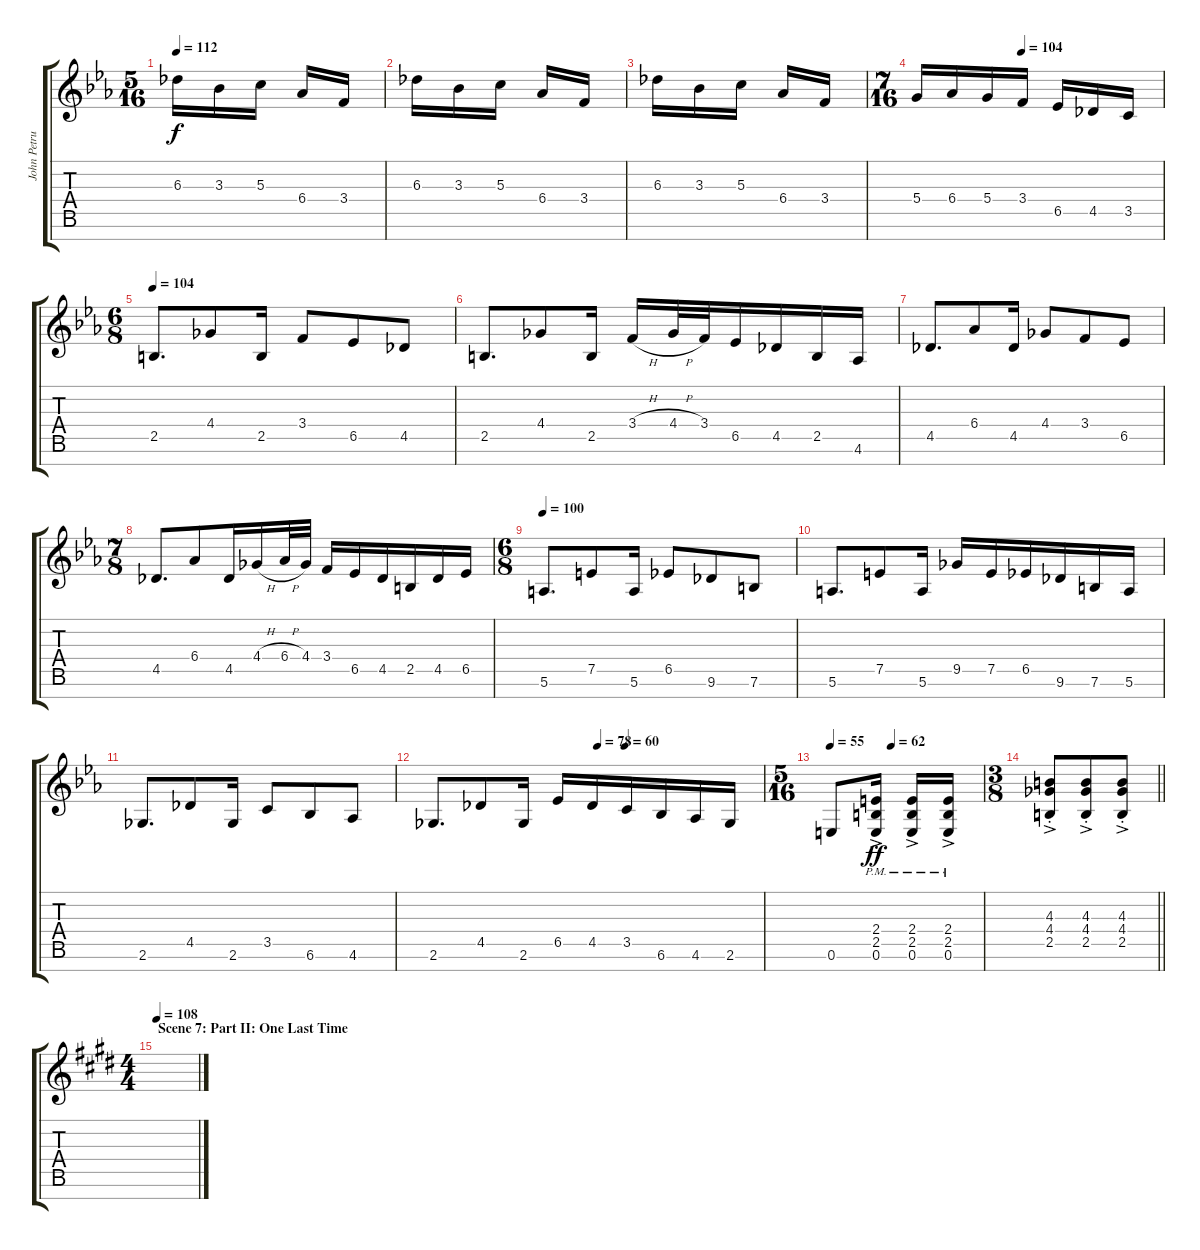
\track ("John Petrucci" "John Petru") {instrument acousticguitarsteel}
\staff {score tabs}
\tuning (E4 B3 G3 D3 A2 E2 B1) {hide}
\ts (5 16)
\tempo 112
\clef g2
\ks eb
6.3.16{dy f} 3.3.16 5.3.16 6.4.16 3.4.16 |
6.3.16 3.3.16 5.3.16 6.4.16 3.4.16 |
6.3.16 3.3.16 5.3.16 6.4.16 3.4.16 |
\ts (7 16)
\tempo (104 0.42857142857142855)
5.4.16 6.4.16 5.4.16 3.4.16 6.5.16 4.5.16 3.5.16 |
\ts (6 8)
\tempo 104
2.5.8{d} 4.4.8 2.5.16 3.4.8 6.5.8 4.5.8 |
2.5.8{d} 4.4.8 2.5.16 3.4{h}.16 4.4{h}.32 3.4.32 6.5.16 4.5.16 2.5.16 4.6.16 |
4.5.8{d} 6.4.8 4.5.16 4.4.8 3.4.8 6.5.8 |
\ts (7 8)
4.5.8{d} 6.4.8 4.5.16 4.4{h}.16 6.4{h}.32 4.4.32 3.4.16 6.5.16 4.5.16 2.5.16 4.5.16 6.5.16 |
\ts (6 8)
\tempo 100
5.6.8{d} 7.5.8 5.6.16 6.5.8 9.6.8 7.6.8 |
5.6.8{d} 7.5.8 5.6.16 9.5.16 7.5.16 6.5.16 9.6.16 7.6.16 5.6.16 |
2.6.8{d} 4.5.8 2.6.16 3.5.8 6.6.8 4.6.8 |
\tempo (78 0.5)
\tempo (60 0.5833333333333334)
2.6.8{d} 4.5.8 2.6.16 6.5.16 4.5.16 3.5.16 6.6.16 4.6.16 2.6.16 |
\ts (5 16)
\tempo 55
\tempo (62 0.4)
0.6.8 (2.4{ac pm} 2.5{ac pm} 0.6{ac pm}).16{dy ff} (2.4{ac pm} 2.5{ac pm} 0.6{ac pm}).16 (2.4{ac pm} 2.5{ac pm} 0.6{ac pm}).16 |
\ts (3 8)
\barLineRight lightlight
(4.3{ac st} 4.4{ac st} 2.5{ac st}).8 (4.3{ac st} 4.4{ac st} 2.5{ac st}).8 (4.3{ac st} 4.4{ac st} 2.5{ac st}).8 |
\ts (4 4)
\section ("" "Scene 7: Part II: One Last Time")
\tempo 108
\ks c#minor
